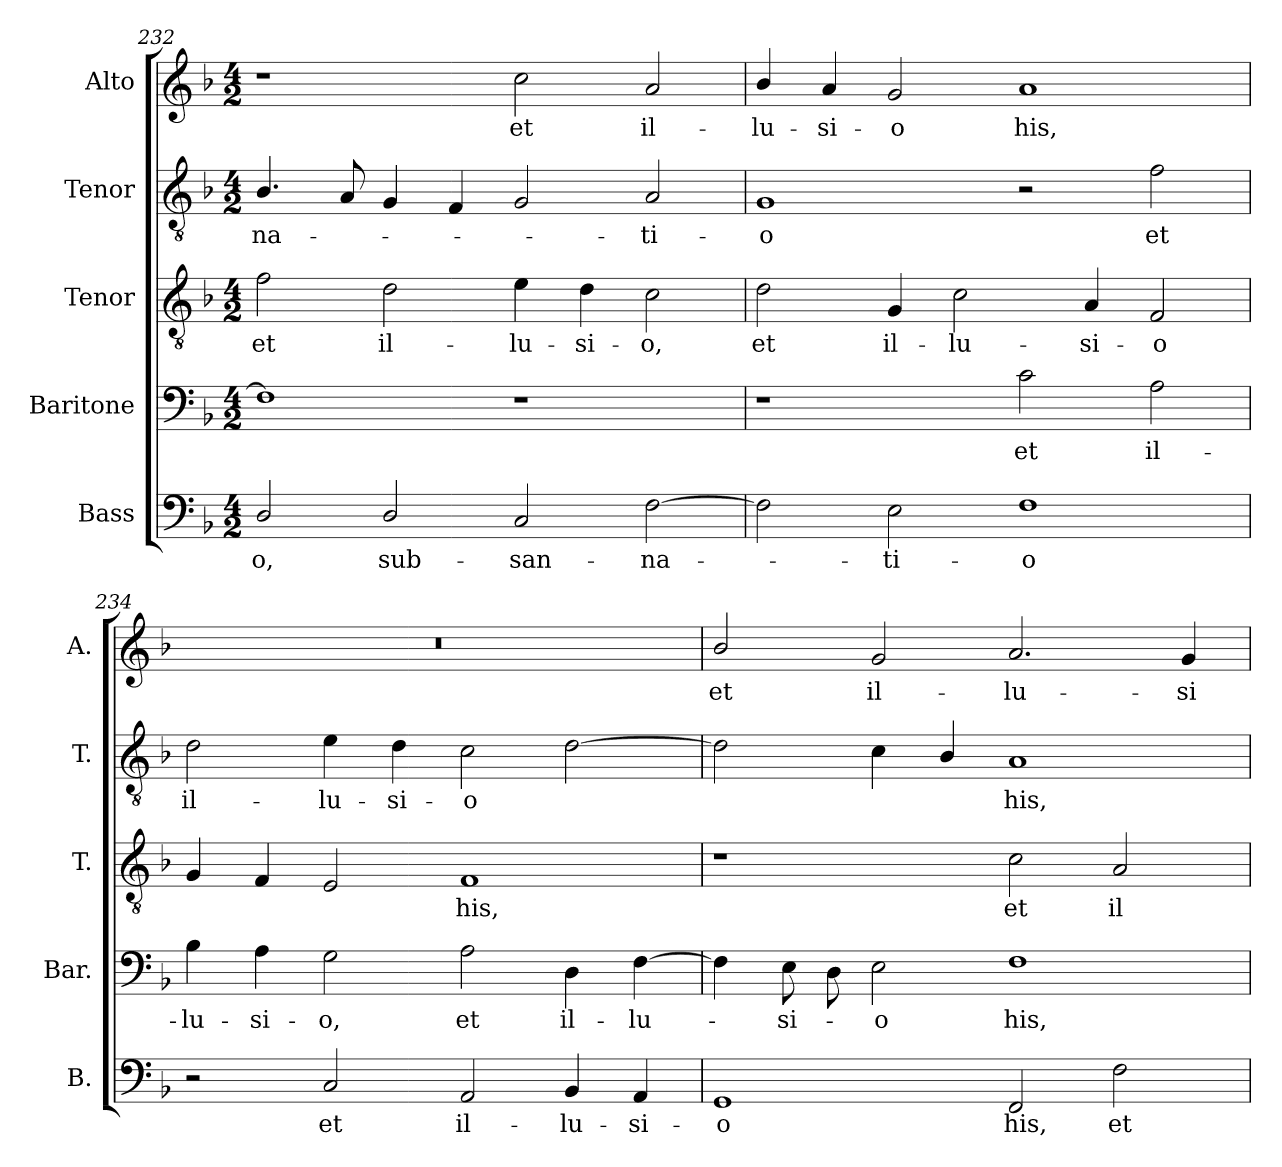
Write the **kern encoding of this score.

**kern	**text	**kern	**text	**kern	**text	**kern	**text	**kern	**text
*part5	*part5	*part4	*part4	*part3	*part3	*part2	*part2	*part1	*part1
*staff5	*staff5	*staff4	*staff4	*staff3	*staff3	*staff2	*staff2	*staff1	*staff1
*I"Bass	*	*I"Baritone	*	*I"Tenor	*	*I"Tenor	*	*I"Alto	*
*I'B.	*	*I'Bar.	*	*I'T.	*	*I'T.	*	*I'A.	*
*clefF4	*	*clefF4	*	*clefGv2	*	*clefGv2	*	*clefG2	*
*	*	*	*	*ITrd7c12	*	*ITrd7c12	*	*	*
*k[b-]	*	*k[b-]	*	*k[b-]	*	*k[b-]	*	*k[b-]	*
*F:	*	*F:	*	*F:	*	*F:	*	*F:	*
*M4/2	*	*M4/2	*	*M4/2	*	*M4/2	*	*M4/2	*
=232	=232	=232	=232	=232	=232	=232	=232	=232	=232
!	!LO:LY:b:color=#000000	!	!	!	!	!	!	!	!
!	!	!	!	!	!LO:LY:b:color=#000000	!	!	!	!
!	!	!	!	!	!	!	!LO:LY:b:color=#000000	!	!
2Di/	-o,	1Fi]	.	2Fi\	et	4.BB-i/	-na-	1r	.
.	.	.	.	.	.	8AAi/	.	.	.
!	!LO:LY:b:color=#000000	!	!	!	!	!	!	!	!
!	!	!	!	!	!LO:LY:b:color=#000000	!	!	!	!
2Di/	sub-	.	.	2Di\	il-	4GGi/	.	.	.
.	.	.	.	.	.	4FFi/	.	.	.
!	!LO:LY:b:color=#000000	!	!	!	!	!	!	!	!
!	!	!	!	!	!LO:LY:b:color=#000000	!	!	!	!
!	!	!	!	!	!	!	!	!	!LO:LY:b:color=#000000
2Ci/	-san-	1r	.	4Ei\	-lu-	2GGi/	.	2cci\	et
!	!	!	!	!	!LO:LY:b:color=#000000	!	!	!	!
.	.	.	.	4Di\	-si-	.	.	.	.
!	!LO:LY:b:color=#000000	!	!	!	!	!	!	!	!
!	!	!	!	!	!LO:LY:b:color=#000000	!	!	!	!
!	!	!	!	!	!	!	!LO:LY:b:color=#000000	!	!
!	!	!	!	!	!	!	!	!	!LO:LY:b:color=#000000
[2Fi\	-na-	.	.	2Ci\	-o,	2AAi/	-ti-	2ai/	il-
=233	=233	=233	=233	=233	=233	=233	=233	=233	=233
!	!	!	!	!	!LO:LY:b:color=#000000	!	!	!	!
!	!	!	!	!	!	!	!LO:LY:b:color=#000000	!	!
!	!	!	!	!	!	!	!	!	!LO:LY:b:color=#000000
2Fi\]	.	1r	.	2Di\	et	1GGi	-o	4b-i/	-lu-
!	!	!	!	!	!	!	!	!	!LO:LY:b:color=#000000
.	.	.	.	.	.	.	.	4ai/	-si-
!	!LO:LY:b:color=#000000	!	!	!	!	!	!	!	!
!	!	!	!	!	!LO:LY:b:color=#000000	!	!	!	!
!	!	!	!	!	!	!	!	!	!LO:LY:b:color=#000000
2Ei\	-ti-	.	.	4GGi/	il-	.	.	2gi/	-o
!	!	!	!	!	!LO:LY:b:color=#000000	!	!	!	!
.	.	.	.	2Ci\	-lu-	.	.	.	.
!	!LO:LY:b:color=#000000	!	!	!	!	!	!	!	!
!	!	!	!LO:LY:b:color=#000000	!	!	!	!	!	!
!	!	!	!	!	!	!	!	!	!LO:LY:b:color=#000000
1Fi	-o	2ci\	et	.	.	2r	.	1ai	his,
!	!	!	!	!	!LO:LY:b:color=#000000	!	!	!	!
.	.	.	.	4AAi/	-si-	.	.	.	.
!	!	!	!LO:LY:b:color=#000000	!	!	!	!	!	!
!	!	!	!	!	!LO:LY:b:color=#000000	!	!	!	!
!	!	!	!	!	!	!	!LO:LY:b:color=#000000	!	!
.	.	2Ai\	il-	2FFi/	-o	2Fi\	et	.	.
!!LO:PB:g=z
=234	=234	=234	=234	=234	=234	=234	=234	=234	=234
!	!	!	!LO:LY:b:color=#000000	!	!	!	!	!	!
!	!	!	!	!	!	!	!LO:LY:b:color=#000000	!LO:N:vis=1	!
2r	.	4B-i\	-lu-	4GGi/	.	2Di\	il-	0r	.
!	!	!	!LO:LY:b:color=#000000	!	!	!	!	!	!
.	.	4Ai\	-si-	4FFi/	.	.	.	.	.
!	!LO:LY:b:color=#000000	!	!	!	!	!	!	!	!
!	!	!	!LO:LY:b:color=#000000	!	!	!	!	!	!
!	!	!	!	!	!	!	!LO:LY:b:color=#000000	!	!
2Ci/	et	2Gi\	-o,	2EEi/	.	4Ei\	-lu-	.	.
!	!	!	!	!	!	!	!LO:LY:b:color=#000000	!	!
.	.	.	.	.	.	4Di\	-si-	.	.
!	!LO:LY:b:color=#000000	!	!	!	!	!	!	!	!
!	!	!	!LO:LY:b:color=#000000	!	!	!	!	!	!
!	!	!	!	!	!LO:LY:b:color=#000000	!	!	!	!
!	!	!	!	!	!	!	!LO:LY:b:color=#000000	!	!
2AAi/	il-	2Ai\	et	1FFi	his,	2Ci\	-o	.	.
!	!LO:LY:b:color=#000000	!	!	!	!	!	!	!	!
!	!	!	!LO:LY:b:color=#000000	!	!	!	!	!	!
4BB-i/	-lu-	4Di\	il-	.	.	[2Di\	.	.	.
!	!LO:LY:b:color=#000000	!	!	!	!	!	!	!	!
!	!	!	!LO:LY:b:color=#000000	!	!	!	!	!	!
4AAi/	-si-	[4Fi\	-lu-	.	.	.	.	.	.
=235	=235	=235	=235	=235	=235	=235	=235	=235	=235
!	!LO:LY:b:color=#000000	!	!	!	!	!	!	!	!
!	!	!	!	!	!	!	!	!	!LO:LY:b:color=#000000
1GGi	-o	4Fi\]	.	1r	.	2Di\]	.	2b-i/	et
!	!	!	!LO:LY:b:color=#000000	!	!	!	!	!	!
.	.	8Ei\	-si-	.	.	.	.	.	.
.	.	8Di\	.	.	.	.	.	.	.
!	!	!	!LO:LY:b:color=#000000	!	!	!	!	!	!
!	!	!	!	!	!	!	!	!	!LO:LY:b:color=#000000
.	.	2Ei\	-o	.	.	4Ci\	.	2gi/	il-
.	.	.	.	.	.	4BB-i/	.	.	.
!	!LO:LY:b:color=#000000	!	!	!	!	!	!	!	!
!	!	!	!LO:LY:b:color=#000000	!	!	!	!	!	!
!	!	!	!	!	!LO:LY:b:color=#000000	!	!	!	!
!	!	!	!	!	!	!	!LO:LY:b:color=#000000	!	!
!	!	!	!	!	!	!	!	!	!LO:LY:b:color=#000000
2FFi/	his,	1Fi	his,	2Ci\	et	1AAi	his,	2.ai/	-lu-
!	!LO:LY:b:color=#000000	!	!	!	!	!	!	!	!
!	!	!	!	!	!LO:LY:b:color=#000000	!	!	!	!
2Fi\	et	.	.	2AAi/	il-	.	.	.	.
!	!	!	!	!	!	!	!	!	!LO:LY:b:color=#000000
.	.	.	.	.	.	.	.	4gi/	-si-
=	=	=	=	=	=	=	=	=	=
*-	*-	*-	*-	*-	*-	*-	*-	*-	*-
